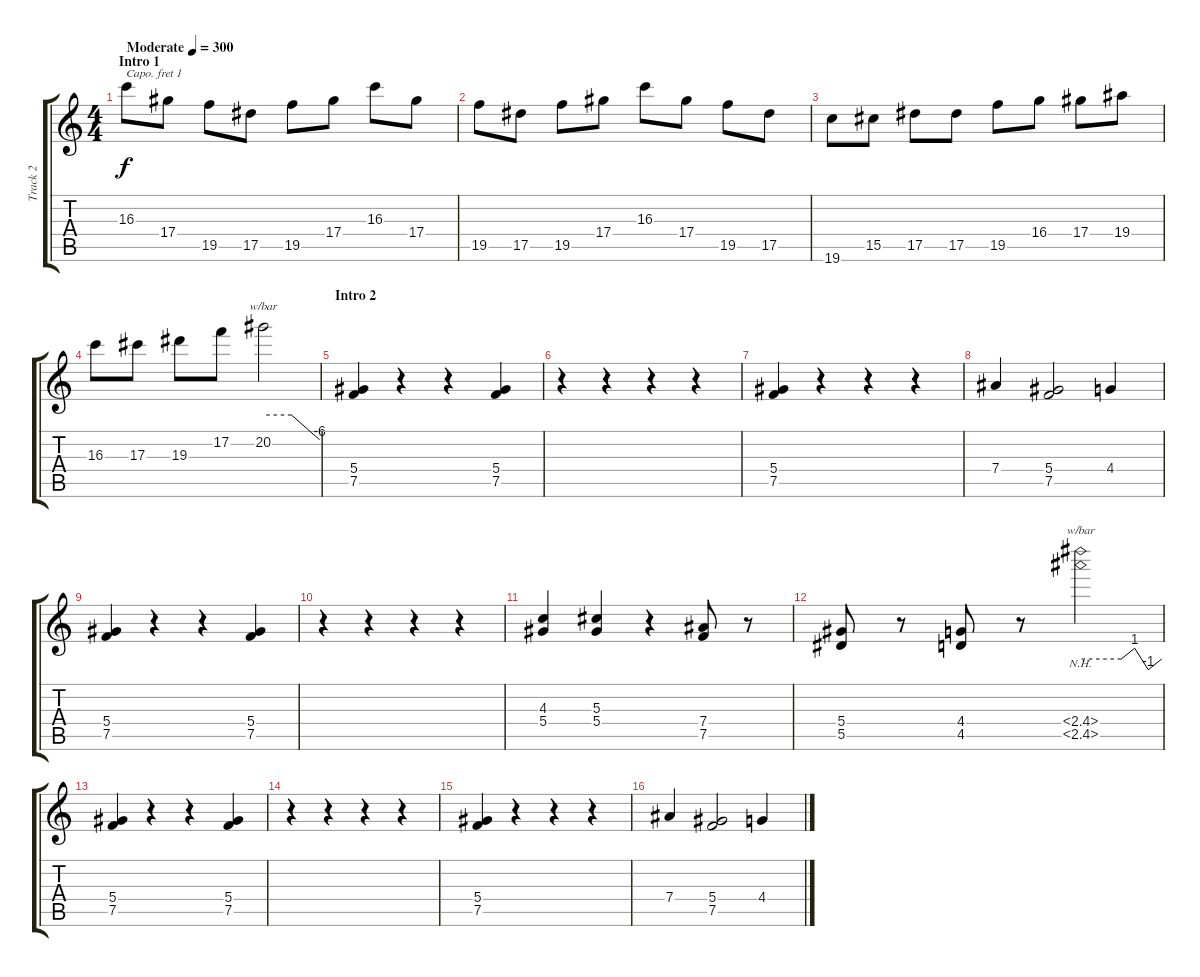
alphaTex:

\track ("Track 2" "Track 2") {instrument distortionguitar}
\staff {score tabs}
\capo 1
\tuning (E4 B3 G3 D3 A2 E2) {hide}
\ts (4 4)
\section ("" "Intro 1")
\tempo (300 "Moderate")
\clef g2
\ks c
16.3.8{dy f instrument distortionguitar} 17.4.8 19.5.8 17.5.8 19.5.8 17.4.8 16.3.8 17.4.8 |
19.5.8 17.5.8 19.5.8 17.4.8 16.3.8 17.4.8 19.5.8 17.5.8 |
19.6.8 15.5.8 17.5.8 17.5.8 19.5.8 16.4.8 17.4.8 19.4.8 |
16.3.8 17.3.8 19.3.8 17.2.8 20.2.2{tbe (custom default 0 0 30 0 60 -24)} |
\section ("" "Intro 2")
(5.4 7.5).4 r.4 r.4 (5.4 7.5).4 |
r.4 r.4 r.4 r.4 |
(5.4 7.5).4 r.4 r.4 r.4 |
7.4.4 (5.4 7.5).2 4.4.4 |
(5.4 7.5).4 r.4 r.4 (5.4 7.5).4 |
r.4 r.4 r.4 r.4 |
(4.3 5.4).4 (5.3 5.4).4 r.4 (7.4 7.5).8 r.8 |
(5.4 5.5).8 r.8 (4.4 4.5).8 r.8 (2.4{nh} 2.5{nh}).2{tbe (custom default 0 0 30 0 40 4 50 -4 60 0)} |
(5.4 7.5).4 r.4 r.4 (5.4 7.5).4 |
r.4 r.4 r.4 r.4 |
(5.4 7.5).4 r.4 r.4 r.4 |
7.4.4 (5.4 7.5).2 4.4.4
